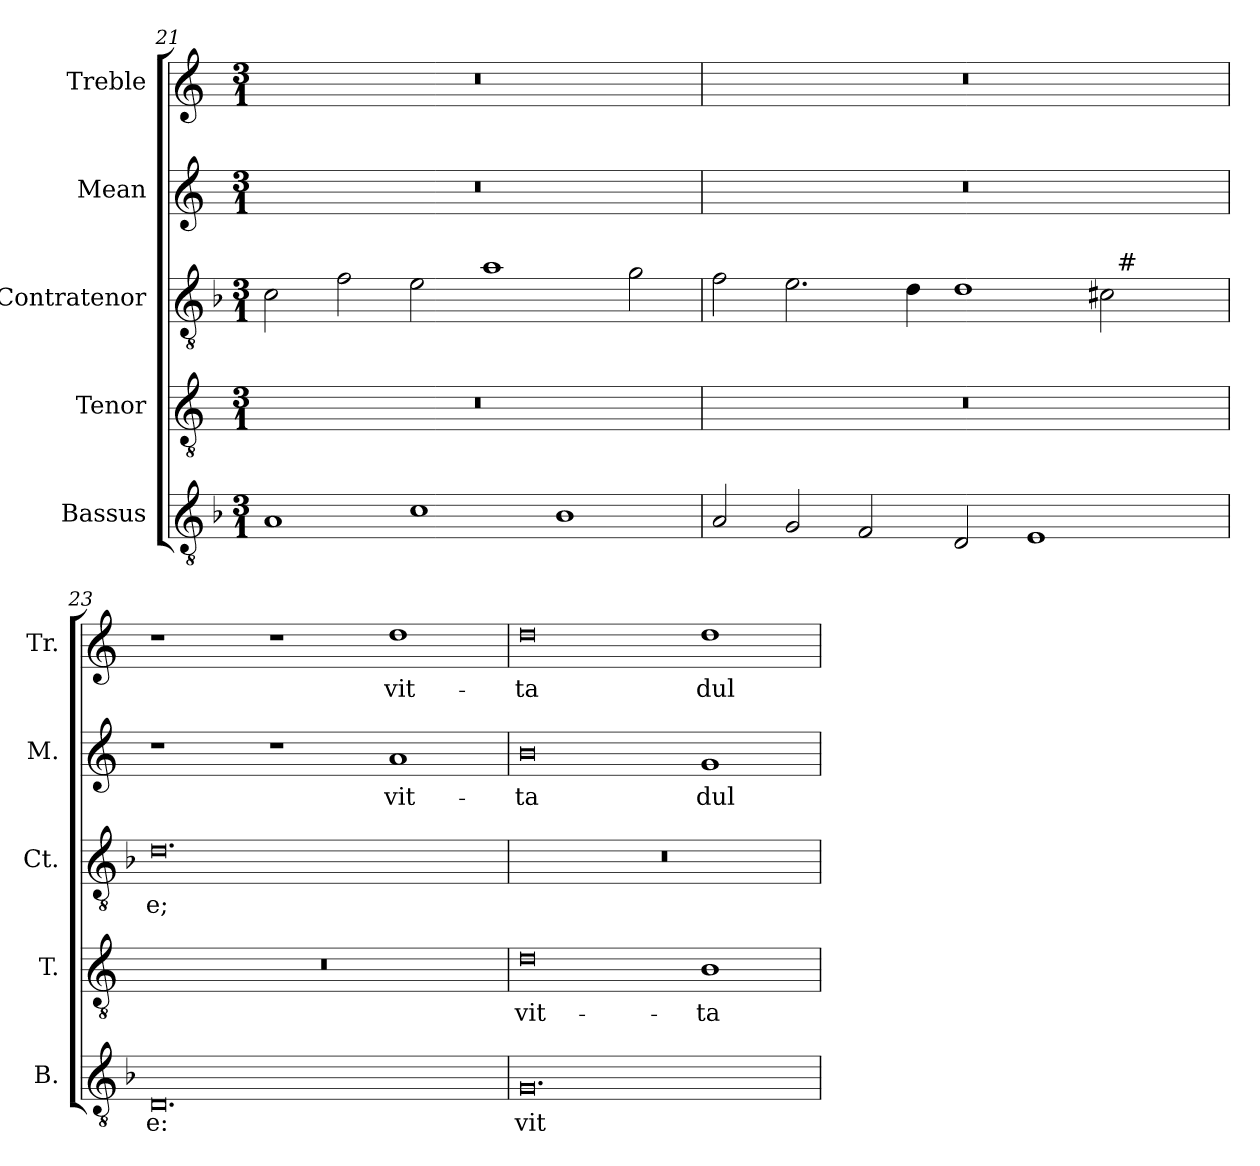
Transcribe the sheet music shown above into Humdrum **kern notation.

**kern	**text	**kern	**text	**kern	**text	**kern	**text	**kern	**text
*part5	*part5	*part4	*part4	*part3	*part3	*part2	*part2	*part1	*part1
*staff5	*staff5	*staff4	*staff4	*staff3	*staff3	*staff2	*staff2	*staff1	*staff1
*I"Bassus	*	*I"Tenor	*	*I"Contratenor	*	*I"Mean	*	*I"Treble	*
*I'B.	*	*I'T.	*	*I'Ct.	*	*I'M.	*	*I'Tr.	*
*clefGv2	*	*clefGv2	*	*clefGv2	*	*clefG2	*	*clefG2	*
*ITrd7c12	*	*ITrd7c12	*	*ITrd7c12	*	*	*	*	*
*k[b-]	*	*k[]	*	*k[b-]	*	*k[]	*	*k[]	*
*F:	*	*	*	*F:	*	*C:	*	*C:	*
*M3/1	*	*M3/1	*	*M3/1	*	*M3/1	*	*M3/1	*
=21	=21	=21	=21	=21	=21	=21	=21	=21	=21
!	!	!LO:N:vis=1	!	!	!	!LO:N:vis=1	!	!LO:N:vis=1	!
1AAi	.	0.r	.	2Ci\	.	0.r	.	0.r	.
.	.	.	.	2Fi\	.	.	.	.	.
1Ci	.	.	.	2Ei\	.	.	.	.	.
.	.	.	.	1Ai	.	.	.	.	.
1BB-i	.	.	.	.	.	.	.	.	.
.	.	.	.	2Gi\	.	.	.	.	.
!!LO:LB:g=z
=22	=22	=22	=22	=22	=22	=22	=22	=22	=22
!	!	!LO:N:vis=1	!	!	!	!LO:N:vis=1	!	!LO:N:vis=1	!
*	*	*	*	*^	*	*	*	*	*
2AAi/	.	0.r	.	2Fi\	1ryy	.	0.r	.	0.r	.
2GGi/	.	.	.	2.Ei\	.	.	.	.	.	.
2FFi/	.	.	.	.	1ryy	.	.	.	.	.
.	.	.	.	4Di\	.	.	.	.	.	.
2DDi/	.	.	.	1Di	.	.	.	.	.	.
1EEi	.	.	.	.	2ryy	.	.	.	.	.
.	.	.	.	2C#i\	32ryy	.	.	.	.	.
.	.	.	.	.	256ryy	.	.	.	.	.
!	!	!	!	!	!LO:TX:a:t=#	!	!	!	!	!
.	.	.	.	.	4ryy	.	.	.	.	.
.	.	.	.	.	8ryy	.	.	.	.	.
.	.	.	.	.	16ryy	.	.	.	.	.
.	.	.	.	.	64..ryy	.	.	.	.	.
*	*	*	*	*v	*v	*	*	*	*	*
=23	=23	=23	=23	=23	=23	=23	=23	=23	=23
*	*	*	*	*^	*	*	*	*	*
!	!LO:LY:b:color=#000000	!LO:N:vis=1	!	!	!	!	!	!	!	!
*	*	*	*	*v	*v	*	*	*	*	*
*	*	*	*	*^	*	*	*	*	*
!	!	!	!	!	!	!LO:LY:b:color=#000000	!	!	!	!
*	*	*	*	*v	*v	*	*	*	*	*
0.DDi	-e:	0.r	.	0.Di	-e;	1r	.	1r	.
.	.	.	.	.	.	1r	.	1r	.
!	!	!	!	!	!	!	!LO:LY:b:color=#000000	!	!
!	!	!	!	!	!	!	!	!	!LO:LY:b:color=#000000
.	.	.	.	.	.	1ai	vit-	1ddi	vit-
=24	=24	=24	=24	=24	=24	=24	=24	=24	=24
!	!LO:LY:b:color=#000000	!	!	!	!	!	!	!	!
!	!	!	!LO:LY:b:color=#000000	!LO:N:vis=1	!	!	!	!	!
!	!	!	!	!	!	!	!LO:LY:b:color=#000000	!	!
!	!	!	!	!	!	!	!	!	!LO:LY:b:color=#000000
0.GGi	vit-	0Di	vit-	0.r	.	0bi	-ta	0ddi	-ta
!	!	!	!LO:LY:b:color=#000000	!	!	!	!	!	!
!	!	!	!	!	!	!	!LO:LY:b:color=#000000	!	!
!	!	!	!	!	!	!	!	!	!LO:LY:b:color=#000000
.	.	1BBi	-ta	.	.	1gi	dul-	1ddi	dul-
=	=	=	=	=	=	=	=	=	=
*-	*-	*-	*-	*-	*-	*-	*-	*-	*-
